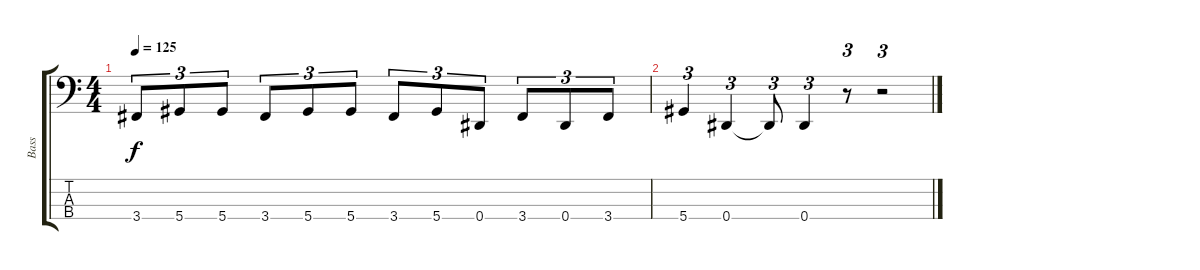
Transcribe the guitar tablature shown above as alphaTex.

\track ("Bass" "Bass") {instrument electricbassfinger}
\staff {score tabs}
\tuning (Gb2 Db2 Ab1 Eb1) {hide}
\ts (4 4)
\tempo 125
\clef f4
\ks c
3.4.8{tu (3 2) dy f} 5.4.8{tu (3 2)} 5.4.8{tu (3 2)} 3.4.8{tu (3 2)} 5.4.8{tu (3 2)} 5.4.8{tu (3 2)} 3.4.8{tu (3 2)} 5.4.8{tu (3 2)} 0.4.8{tu (3 2)} 3.4.8{tu (3 2)} 0.4.8{tu (3 2)} 3.4.8{tu (3 2)} |
5.4.4{tu (3 2)} 0.4.4{tu (3 2)} 0.4{t}.8{tu (3 2)} 0.4.4{tu (3 2)} r.8{tu (3 2)} r.2{tu (3 2)}
